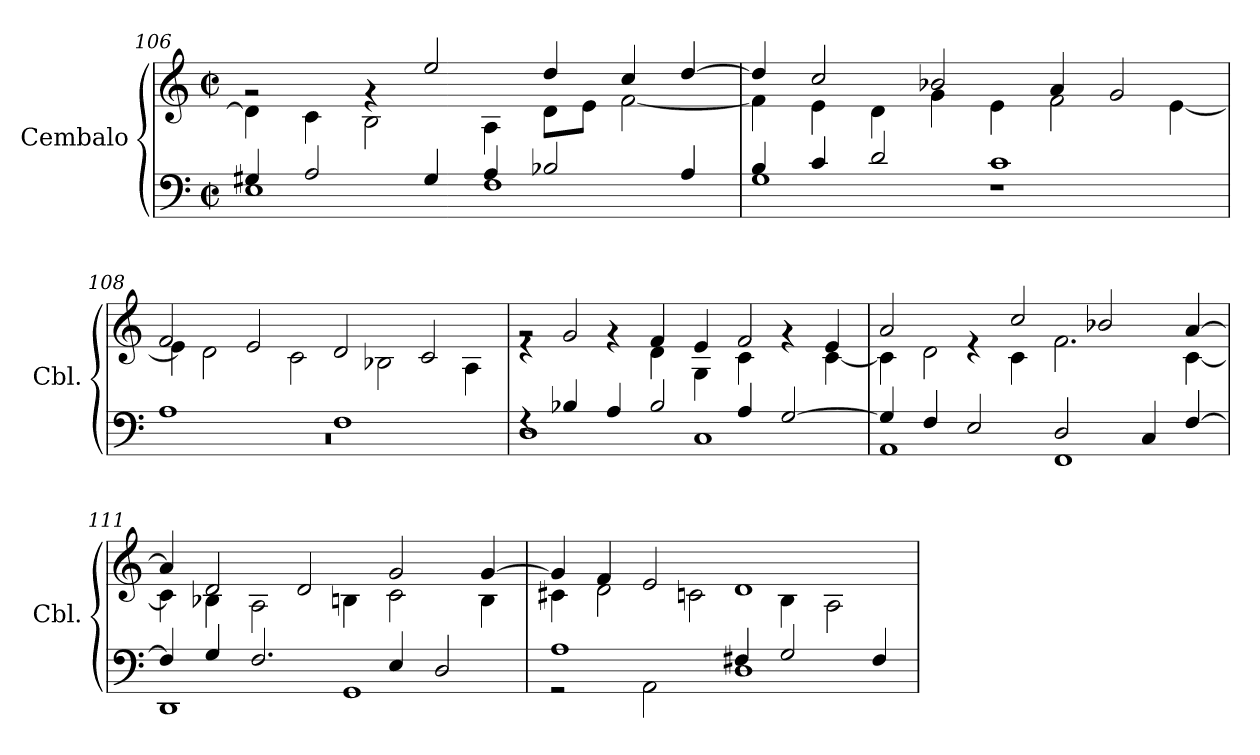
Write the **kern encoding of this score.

**kern	**kern
*part1	*part1
*staff2	*staff1
*I"Cembalo	*
*I'Cbl.	*
*clefF4	*clefG2
*k[]	*k[]
*M4/2	*M4/2
*met(c|)	*met(c|)
=106	=106
*^	*^
4G#X/	1E	2rg	4d\]
2A/	.	.	4c\
.	.	4rg	2B\
4G#/	.	2ee/	.
4A/	1F	.	4A\
2B-X/	.	4dd/	8d\L
.	.	.	8e\J
.	.	4cc/	[2f\
4A/	.	[4dd/	.
!!LO:LB:g=z	!!
=107	=107	=107	=107
4B/	1G	4dd/]	4f\]
4c/	.	2cc/	4e\
2d/	.	.	4d\
.	.	2b-X/	4g\
1c	1rF	.	4e\
.	.	4a/	2f\
.	.	2g/	.
.	.	.	[4e\
=108	=108	=108	=108
1A	0r	2f/	4e\]
.	.	.	2d\
.	.	2e/	.
.	.	.	2c\
1F	.	2d/	.
.	.	.	2B-X\
.	.	2c/	.
.	.	.	4A\
=109	=109	=109	=109
4rF	1D	4re	2rg
4B-X/	.	2g/	.
4A/	.	.	4rg
2B-/	.	4f/	4d\
.	1C	4e/	4G\
4A/	.	2f/	4c\
[2G/	.	.	4rg
.	.	4e/	[4c\
=110	=110	=110	=110
4G/]	1AA	2a/	4c\]
4F/	.	.	2d\
2E/	.	4re	.
.	.	2cc/	4c\
2D/	1FF	.	2.f\
.	.	2b-X/	.
4C/	.	.	.
[4F/	.	[4a/	[4c\
=111	=111	=111	=111
4F/]	1DD	4a/]	4c\]
4G/	.	2d/	4B-X\
2.F/	.	.	2A\
.	.	2d/	.
.	1GG	.	4Bn\
4E/	.	2g/	2c\
2D/	.	.	.
.	.	[4g/	4B\
!!LO:PB:g=z	!!
=112	=112	=112	=112
1A	2r	4g/]	4c#X\
.	.	4f/	2d\
.	2AA\	2e/	.
.	.	.	2cn\
4F#X/	1D	1d	.
2G/	.	.	4B\
.	.	.	2A\
4F#/	.	.	.
*v	*v	*	*
*	*v	*v
=	=
*-	*-
